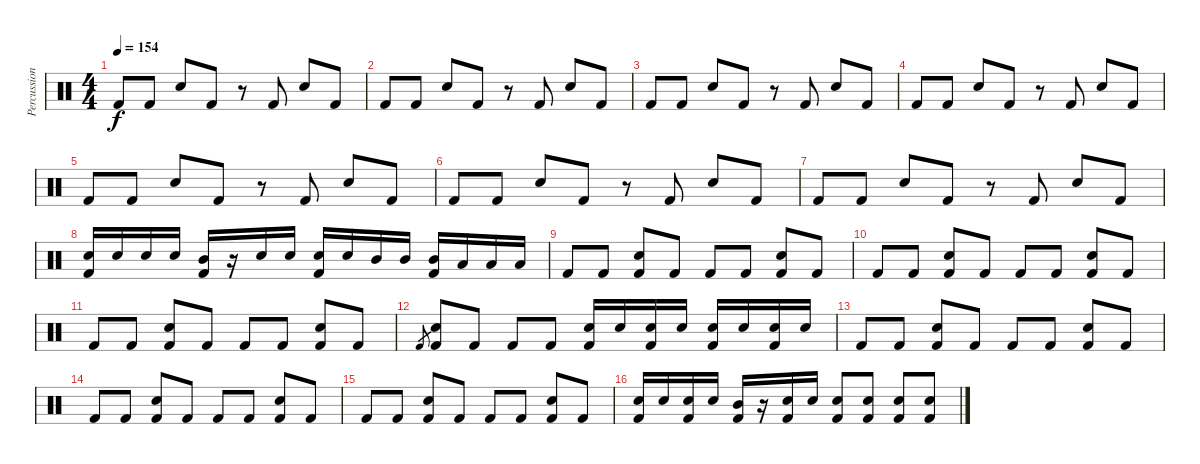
\track ("Percussions" "Percussion") {instrument percussion}
\staff {score}
\articulation defaults
\ts (4 4)
\tempo 154
\clef neutral
\ks c "Kick (hit) 2".8{dy f} "Kick (hit) 2".8 "Snare (hit) 2".8 "Kick (hit) 2".8
r.8 "Kick (hit) 2".8 "Snare (hit) 2".8 "Kick (hit) 2".8 |
"Kick (hit) 2".8 "Kick (hit) 2".8 "Snare (hit) 2".8 "Kick (hit) 2".8 r.8 "Kick (hit) 2".8 "Snare (hit) 2".8 "Kick (hit) 2".8 |
"Kick (hit) 2".8 "Kick (hit) 2".8 "Snare (hit) 2".8 "Kick (hit) 2".8 r.8 "Kick (hit) 2".8 "Snare (hit) 2".8 "Kick (hit) 2".8 |
"Kick (hit) 2".8 "Kick (hit) 2".8 "Snare (hit) 2".8 "Kick (hit) 2".8 r.8 "Kick (hit) 2".8 "Snare (hit) 2".8 "Kick (hit) 2".8 |
"Kick (hit) 2".8 "Kick (hit) 2".8 "Snare (hit) 2".8 "Kick (hit) 2".8 r.8 "Kick (hit) 2".8 "Snare (hit) 2".8 "Kick (hit) 2".8 |
"Kick (hit) 2".8 "Kick (hit) 2".8 "Snare (hit) 2".8 "Kick (hit) 2".8 r.8 "Kick (hit) 2".8 "Snare (hit) 2".8 "Kick (hit) 2".8 |
"Kick (hit) 2".8 "Kick (hit) 2".8 "Snare (hit) 2".8 "Kick (hit) 2".8 r.8 "Kick (hit) 2".8 "Snare (hit) 2".8 "Kick (hit) 2".8 |
("Snare (hit) 2" "Kick (hit) 2").16 "Snare (hit) 2".16 "Snare (hit) 2".16 "Snare (hit) 2".16 ("Mid Tom (hit)" "Kick (hit) 2").16 r.16 "Snare (hit) 2".16 "Snare (hit) 2".16 ("Snare (hit) 2" "Kick (hit) 2").16 "Snare (hit) 2".16 "Mid Tom (hit)".16 "Mid Tom (hit)".16 ("Mid Tom (hit)" "Kick (hit) 2").16 "Low Tom (hit)".16 "Low Tom (hit)".16 "Low Tom (hit)".16 |
"Kick (hit) 2".8 "Kick (hit) 2".8 ("Snare (hit) 2" "Kick (hit) 2").8 "Kick (hit) 2".8 "Kick (hit) 2".8 "Kick (hit) 2".8 ("Snare (hit) 2" "Kick (hit) 2").8 "Kick (hit) 2".8 |
"Kick (hit) 2".8 "Kick (hit) 2".8 ("Snare (hit) 2" "Kick (hit) 2").8 "Kick (hit) 2".8 "Kick (hit) 2".8 "Kick (hit) 2".8 ("Snare (hit) 2" "Kick (hit) 2").8 "Kick (hit) 2".8 |
"Kick (hit) 2".8 "Kick (hit) 2".8 ("Snare (hit) 2" "Kick (hit) 2").8 "Kick (hit) 2".8 "Kick (hit) 2".8 "Kick (hit) 2".8 ("Snare (hit) 2" "Kick (hit) 2").8 "Kick (hit) 2".8 |
"Kick (hit) 2".8{gr} ("Snare (hit) 2" "Kick (hit) 2").8 "Kick (hit) 2".8 "Kick (hit) 2".8 "Kick (hit) 2".8 ("Snare (hit) 2" "Kick (hit) 2").16 "Snare (hit) 2".16 ("Snare (hit) 2" "Kick (hit) 2").16 "Snare (hit) 2".16 ("Snare (hit) 2" "Kick (hit) 2").16 "Snare (hit) 2".16 ("Snare (hit) 2" "Kick (hit) 2").16 "Snare (hit) 2".16 |
"Kick (hit) 2".8 "Kick (hit) 2".8 ("Snare (hit) 2" "Kick (hit) 2").8 "Kick (hit) 2".8 "Kick (hit) 2".8 "Kick (hit) 2".8 ("Snare (hit) 2" "Kick (hit) 2").8 "Kick (hit) 2".8 |
"Kick (hit) 2".8 "Kick (hit) 2".8 ("Snare (hit) 2" "Kick (hit) 2").8 "Kick (hit) 2".8 "Kick (hit) 2".8 "Kick (hit) 2".8 ("Snare (hit) 2" "Kick (hit) 2").8 "Kick (hit) 2".8 |
"Kick (hit) 2".8 "Kick (hit) 2".8 ("Snare (hit) 2" "Kick (hit) 2").8 "Kick (hit) 2".8 "Kick (hit) 2".8 "Kick (hit) 2".8 ("Snare (hit) 2" "Kick (hit) 2").8 "Kick (hit) 2".8 |
("Snare (hit) 2" "Kick (hit) 2").16 "Snare (hit) 2".16 ("Snare (hit) 2" "Kick (hit) 2").16 "Snare (hit) 2".16 ("Mid Tom (hit)" "Kick (hit) 2").16 r.16 ("Snare (hit) 2" "Kick (hit) 2").16 "Snare (hit) 2".16 ("Snare (hit) 2" "Kick (hit) 2").8 ("Snare (hit) 2" "Kick (hit) 2").8 ("Snare (hit) 2" "Kick (hit) 2").8 ("Snare (hit) 2" "Kick (hit) 2").8
